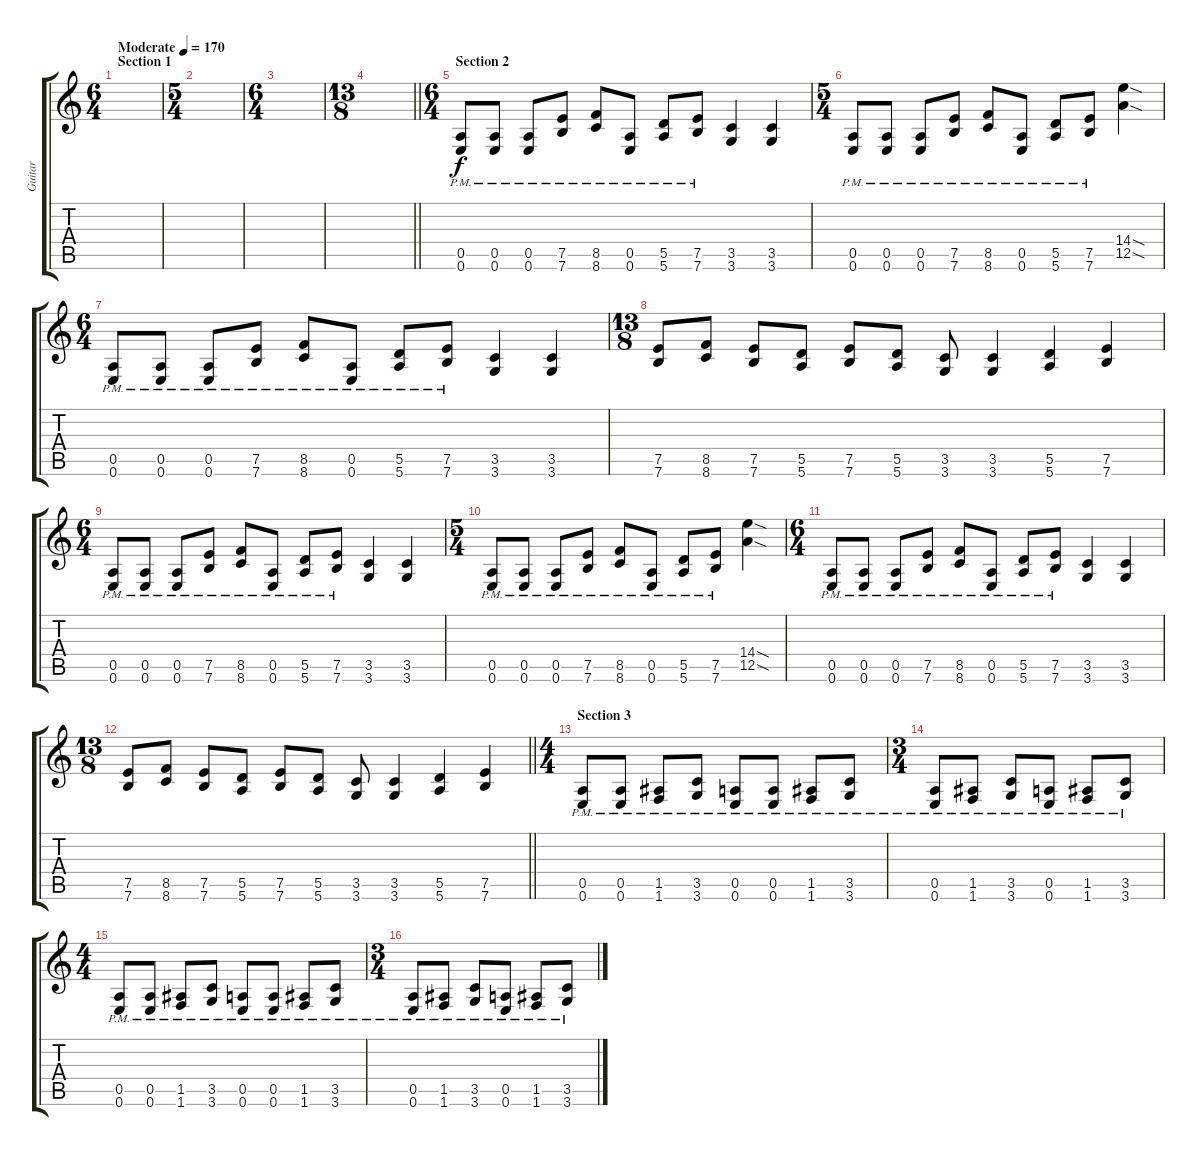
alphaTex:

\track ("Guitar" "Guitar") {instrument distortionguitar}
\staff {score tabs}
\tuning (E4 B3 G3 D3 A2 E2) {hide}
\ts (6 4)
\section ("" "Section 1")
\tempo (170 "Moderate")
\clef g2
\ks c
|
\ts (5 4)
|
\ts (6 4)
|
\ts (13 8)
\barLineRight lightlight
|
\ts (6 4)
\section ("" "Section 2")
(0.5{pm} 0.6{pm}).8 (0.5{pm} 0.6{pm}).8 (0.5{pm} 0.6{pm}).8 (7.5{pm} 7.6{pm}).8 (8.5{pm} 8.6{pm}).8 (0.5{pm} 0.6{pm}).8 (5.5{pm} 5.6{pm}).8 (7.5{pm} 7.6{pm}).8 (3.5 3.6).4 (3.5 3.6).4 |
\ts (5 4)
(0.5{pm} 0.6{pm}).8 (0.5{pm} 0.6{pm}).8 (0.5{pm} 0.6{pm}).8 (7.5{pm} 7.6{pm}).8 (8.5{pm} 8.6{pm}).8 (0.5{pm} 0.6{pm}).8 (5.5{pm} 5.6{pm}).8 (7.5{pm} 7.6{pm}).8 (14.4{sod} 12.5{sod}).4 |
\ts (6 4)
(0.5{pm} 0.6{pm}).8 (0.5{pm} 0.6{pm}).8 (0.5{pm} 0.6{pm}).8 (7.5{pm} 7.6{pm}).8 (8.5{pm} 8.6{pm}).8 (0.5{pm} 0.6{pm}).8 (5.5{pm} 5.6{pm}).8 (7.5{pm} 7.6{pm}).8 (3.5 3.6).4 (3.5 3.6).4 |
\ts (13 8)
(7.5 7.6).8 (8.5 8.6).8 (7.5 7.6).8 (5.5 5.6).8 (7.5 7.6).8 (5.5 5.6).8 (3.5 3.6).8 (3.5 3.6).4 (5.5 5.6).4 (7.5 7.6).4 |
\ts (6 4)
(0.5{pm} 0.6{pm}).8 (0.5{pm} 0.6{pm}).8 (0.5{pm} 0.6{pm}).8 (7.5{pm} 7.6{pm}).8 (8.5{pm} 8.6{pm}).8 (0.5{pm} 0.6{pm}).8 (5.5{pm} 5.6{pm}).8 (7.5{pm} 7.6{pm}).8 (3.5 3.6).4 (3.5 3.6).4 |
\ts (5 4)
(0.5{pm} 0.6{pm}).8 (0.5{pm} 0.6{pm}).8 (0.5{pm} 0.6{pm}).8 (7.5{pm} 7.6{pm}).8 (8.5{pm} 8.6{pm}).8 (0.5{pm} 0.6{pm}).8 (5.5{pm} 5.6{pm}).8 (7.5{pm} 7.6{pm}).8 (14.4{sod} 12.5{sod}).4 |
\ts (6 4)
(0.5{pm} 0.6{pm}).8 (0.5{pm} 0.6{pm}).8 (0.5{pm} 0.6{pm}).8 (7.5{pm} 7.6{pm}).8 (8.5{pm} 8.6{pm}).8 (0.5{pm} 0.6{pm}).8 (5.5{pm} 5.6{pm}).8 (7.5{pm} 7.6{pm}).8 (3.5 3.6).4 (3.5 3.6).4 |
\ts (13 8)
\barLineRight lightlight
(7.5 7.6).8 (8.5 8.6).8 (7.5 7.6).8 (5.5 5.6).8 (7.5 7.6).8 (5.5 5.6).8 (3.5 3.6).8 (3.5 3.6).4 (5.5 5.6).4 (7.5 7.6).4 |
\ts (4 4)
\section ("" "Section 3")
(0.5{pm} 0.6{pm}).8 (0.5{pm} 0.6{pm}).8 (1.5{pm} 1.6{pm}).8 (3.5{pm} 3.6{pm}).8 (0.5{pm} 0.6{pm}).8 (0.5{pm} 0.6{pm}).8 (1.5{pm} 1.6{pm}).8 (3.5{pm} 3.6{pm}).8 |
\ts (3 4)
(0.5{pm} 0.6{pm}).8 (1.5{pm} 1.6{pm}).8 (3.5{pm} 3.6{pm}).8 (0.5{pm} 0.6{pm}).8 (1.5{pm} 1.6{pm}).8 (3.5{pm} 3.6{pm}).8 |
\ts (4 4)
(0.5{pm} 0.6{pm}).8 (0.5{pm} 0.6{pm}).8 (1.5{pm} 1.6{pm}).8 (3.5{pm} 3.6{pm}).8 (0.5{pm} 0.6{pm}).8 (0.5{pm} 0.6{pm}).8 (1.5{pm} 1.6{pm}).8 (3.5{pm} 3.6{pm}).8 |
\ts (3 4)
(0.5{pm} 0.6{pm}).8 (1.5{pm} 1.6{pm}).8 (3.5{pm} 3.6{pm}).8 (0.5{pm} 0.6{pm}).8 (1.5{pm} 1.6{pm}).8 (3.5{pm} 3.6{pm}).8
